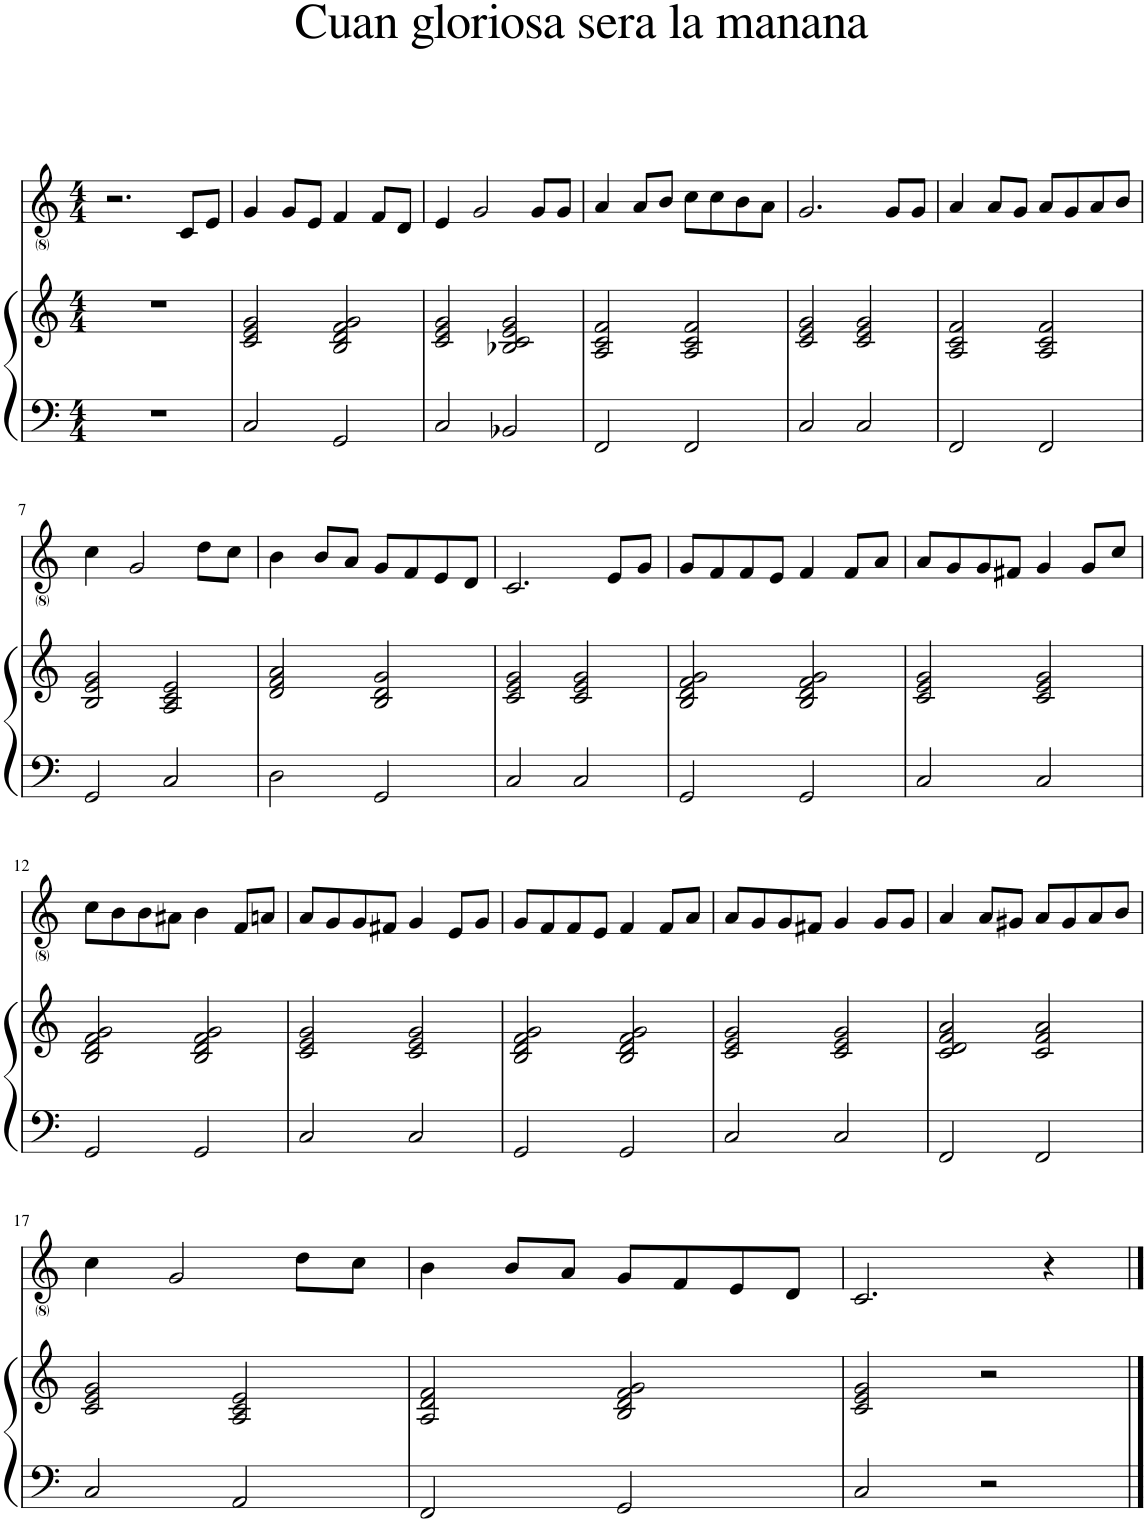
**kern	**kern	**kern
*part2	*part2	*part1
*staff3	*staff2	*staff1
*I"Piano	*	*I"Voice
*I'Pno	*	*
*clefF4	*clefG2	*clefG2
*k[]	*k[]	*k[]
*M4/4	*M4/4	*M4/4
=1	=1	=1
1r	1r	2.r
.	.	8c/L
.	.	8e/J
=2	=2	=2
2C/	2c/ 2e/ 2g/	4g/
.	.	8g/L
.	.	8e/J
2GG/	2B/ 2d/ 2f/ 2g/	4f/
.	.	8f/L
.	.	8d/J
=3	=3	=3
2C/	2c/ 2e/ 2g/	4e/
.	.	2g/
2BB-X/	2B-X/ 2c/ 2e/ 2g/	.
.	.	8g/L
.	.	8g/J
=4	=4	=4
2FF/	2A/ 2c/ 2f/	4a/
.	.	8a/L
.	.	8b/J
2FF/	2A/ 2c/ 2f/	8cc\L
.	.	8cc\
.	.	8b\
.	.	8a\J
=5	=5	=5
2C/	2c/ 2e/ 2g/	2.g/
2C/	2c/ 2e/ 2g/	.
.	.	8g/L
.	.	8g/J
=6	=6	=6
2FF/	2A/ 2c/ 2f/	4a/
.	.	8a/L
.	.	8g/J
2FF/	2A/ 2c/ 2f/	8a/L
.	.	8g/
.	.	8a/
.	.	8b/J
!!LO:LB:g=z
=7	=7	=7
2GG/	2B/ 2e/ 2g/	4cc\
.	.	2g/
2C/	2A/ 2c/ 2e/	.
.	.	8dd\L
.	.	8cc\J
=8	=8	=8
2D\	2d/ 2f/ 2a/	4b\
.	.	8b/L
.	.	8a/J
2GG/	2B/ 2d/ 2g/	8g/L
.	.	8f/
.	.	8e/
.	.	8d/J
=9	=9	=9
2C/	2c/ 2e/ 2g/	2.c/
2C/	2c/ 2e/ 2g/	.
.	.	8e/L
.	.	8g/J
=10	=10	=10
2GG/	2B/ 2d/ 2f/ 2g/	8g/L
.	.	8f/
.	.	8f/
.	.	8e/J
2GG/	2B/ 2d/ 2f/ 2g/	4f/
.	.	8f/L
.	.	8a/J
=11	=11	=11
2C/	2c/ 2e/ 2g/	8a/L
.	.	8g/
.	.	8g/
.	.	8f#X/J
2C/	2c/ 2e/ 2g/	4g/
.	.	8g/L
.	.	8cc/J
!!LO:LB:g=z
=12	=12	=12
2GG/	2B/ 2d/ 2f/ 2g/	8cc\L
.	.	8b\
.	.	8b\
.	.	8a#X\J
2GG/	2B/ 2d/ 2f/ 2g/	4b\
.	.	8f/L
.	.	8an/J
=13	=13	=13
2C/	2c/ 2e/ 2g/	8a/L
.	.	8g/
.	.	8g/
.	.	8f#X/J
2C/	2c/ 2e/ 2g/	4g/
.	.	8e/L
.	.	8g/J
=14	=14	=14
2GG/	2B/ 2d/ 2f/ 2g/	8g/L
.	.	8f/
.	.	8f/
.	.	8e/J
2GG/	2B/ 2d/ 2f/ 2g/	4f/
.	.	8f/L
.	.	8a/J
=15	=15	=15
2C/	2c/ 2e/ 2g/	8a/L
.	.	8g/
.	.	8g/
.	.	8f#X/J
2C/	2c/ 2e/ 2g/	4g/
.	.	8g/L
.	.	8g/J
=16	=16	=16
2FF/	2c/ 2d/ 2f/ 2a/	4a/
.	.	8a/L
.	.	8g#X/J
2FF/	2c/ 2f/ 2a/	8a/L
.	.	8g#/
.	.	8a/
.	.	8b/J
!!LO:LB:g=z
=17	=17	=17
2C/	2c/ 2e/ 2g/	4cc\
.	.	2g/
2AA/	2A/ 2c/ 2e/	.
.	.	8dd\L
.	.	8cc\J
=18	=18	=18
2FF/	2A/ 2d/ 2f/	4b\
.	.	8b/L
.	.	8a/J
2GG/	2B/ 2d/ 2f/ 2g/	8g/L
.	.	8f/
.	.	8e/
.	.	8d/J
=19	=19	=19
2C/	2c/ 2e/ 2g/	2.c/
2r	2r	.
.	.	4r
==	==	==
*-	*-	*-
